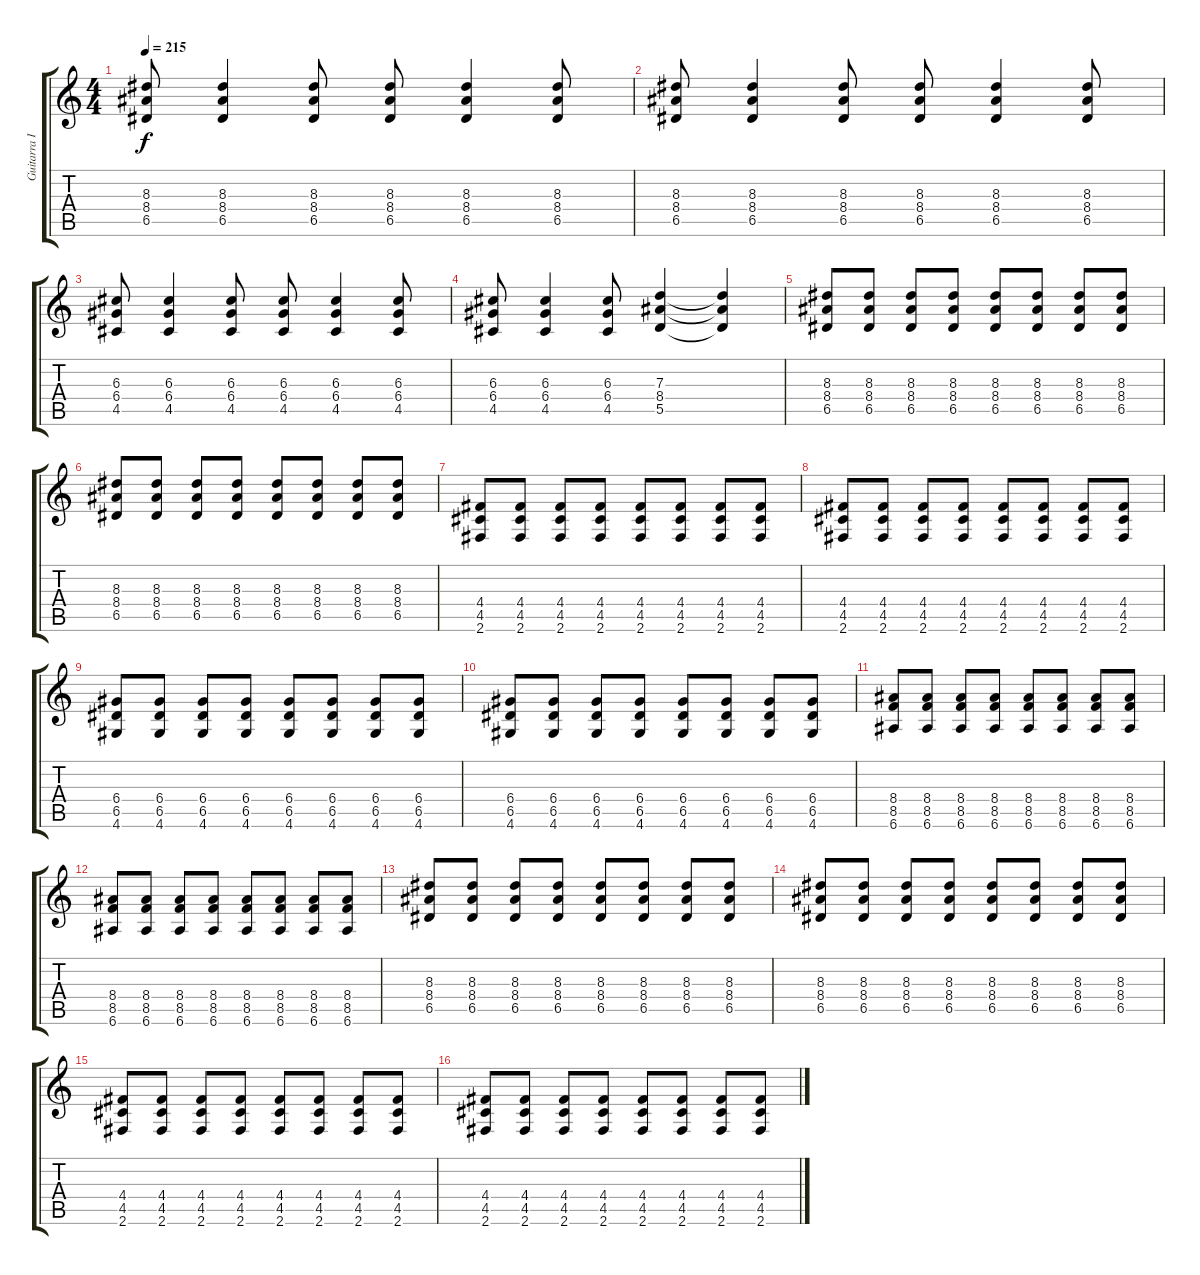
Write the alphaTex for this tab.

\track ("Guitarra I" "Guitarra I") {instrument distortionguitar}
\staff {score tabs}
\tuning (E4 B3 G3 D3 A2 E2) {hide}
\ts (4 4)
\tempo 215
\clef g2
\ks c
(8.3 8.4 6.5).8{dy f} (8.3 8.4 6.5).4 (8.3 8.4 6.5).8 (8.3 8.4 6.5).8 (8.3 8.4 6.5).4 (8.3 8.4 6.5).8 |
(8.3 8.4 6.5).8 (8.3 8.4 6.5).4 (8.3 8.4 6.5).8 (8.3 8.4 6.5).8 (8.3 8.4 6.5).4 (8.3 8.4 6.5).8 |
(6.3 6.4 4.5).8 (6.3 6.4 4.5).4 (6.3 6.4 4.5).8 (6.3 6.4 4.5).8 (6.3 6.4 4.5).4 (6.3 6.4 4.5).8 |
(6.3 6.4 4.5).8 (6.3 6.4 4.5).4 (6.3 6.4 4.5).8 (7.3 8.4 5.5).4 (7.3{t} 8.4{t} 5.5{t}).4 |
(8.3 8.4 6.5).8 (8.3 8.4 6.5).8 (8.3 8.4 6.5).8 (8.3 8.4 6.5).8 (8.3 8.4 6.5).8 (8.3 8.4 6.5).8 (8.3 8.4 6.5).8 (8.3 8.4 6.5).8 |
(8.3 8.4 6.5).8 (8.3 8.4 6.5).8 (8.3 8.4 6.5).8 (8.3 8.4 6.5).8 (8.3 8.4 6.5).8 (8.3 8.4 6.5).8 (8.3 8.4 6.5).8 (8.3 8.4 6.5).8 |
(4.4 4.5 2.6).8 (4.4 4.5 2.6).8 (4.4 4.5 2.6).8 (4.4 4.5 2.6).8 (4.4 4.5 2.6).8 (4.4 4.5 2.6).8 (4.4 4.5 2.6).8 (4.4 4.5 2.6).8 |
(4.4 4.5 2.6).8 (4.4 4.5 2.6).8 (4.4 4.5 2.6).8 (4.4 4.5 2.6).8 (4.4 4.5 2.6).8 (4.4 4.5 2.6).8 (4.4 4.5 2.6).8 (4.4 4.5 2.6).8 |
(6.4 6.5 4.6).8 (6.4 6.5 4.6).8 (6.4 6.5 4.6).8 (6.4 6.5 4.6).8 (6.4 6.5 4.6).8 (6.4 6.5 4.6).8 (6.4 6.5 4.6).8 (6.4 6.5 4.6).8 |
(6.4 6.5 4.6).8 (6.4 6.5 4.6).8 (6.4 6.5 4.6).8 (6.4 6.5 4.6).8 (6.4 6.5 4.6).8 (6.4 6.5 4.6).8 (6.4 6.5 4.6).8 (6.4 6.5 4.6).8 |
(8.4 8.5 6.6).8 (8.4 8.5 6.6).8 (8.4 8.5 6.6).8 (8.4 8.5 6.6).8 (8.4 8.5 6.6).8 (8.4 8.5 6.6).8 (8.4 8.5 6.6).8 (8.4 8.5 6.6).8 |
(8.4 8.5 6.6).8 (8.4 8.5 6.6).8 (8.4 8.5 6.6).8 (8.4 8.5 6.6).8 (8.4 8.5 6.6).8 (8.4 8.5 6.6).8 (8.4 8.5 6.6).8 (8.4 8.5 6.6).8 |
(8.3 8.4 6.5).8 (8.3 8.4 6.5).8 (8.3 8.4 6.5).8 (8.3 8.4 6.5).8 (8.3 8.4 6.5).8 (8.3 8.4 6.5).8 (8.3 8.4 6.5).8 (8.3 8.4 6.5).8 |
(8.3 8.4 6.5).8 (8.3 8.4 6.5).8 (8.3 8.4 6.5).8 (8.3 8.4 6.5).8 (8.3 8.4 6.5).8 (8.3 8.4 6.5).8 (8.3 8.4 6.5).8 (8.3 8.4 6.5).8 |
(4.4 4.5 2.6).8 (4.4 4.5 2.6).8 (4.4 4.5 2.6).8 (4.4 4.5 2.6).8 (4.4 4.5 2.6).8 (4.4 4.5 2.6).8 (4.4 4.5 2.6).8 (4.4 4.5 2.6).8 |
(4.4 4.5 2.6).8 (4.4 4.5 2.6).8 (4.4 4.5 2.6).8 (4.4 4.5 2.6).8 (4.4 4.5 2.6).8 (4.4 4.5 2.6).8 (4.4 4.5 2.6).8 (4.4 4.5 2.6).8
